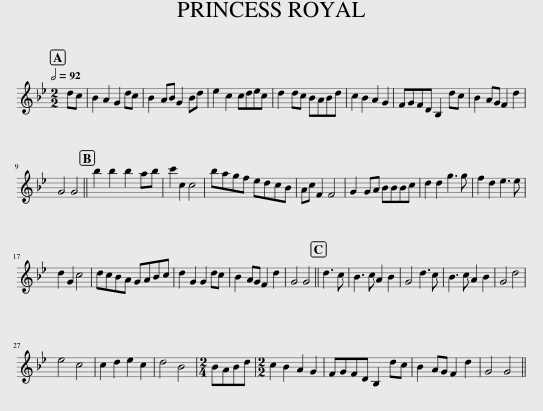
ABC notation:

X:1
L:1/8
Q:1/2=92
M:2/2
I:linebreak $
K:Gmin
V:1 treble
V:1
 dc | B2 A2 G2 dc | B2 AB G2 Bd | e2 c2 cdec | d2 dc BABd | %5
 c2 B2 A2 G2 | FGFD B,2 dc | B2 AG F2 d2 |$ G4 G4 || b2 b2 b2 ab | %10
 c'2 c2 c4 | bagf edcB | Ac F2 F4 | G2 GA BBBc | d2 d2 g3 g | %15
 f2 d2 e3 e |$ d2 G2 c4 | dcBA GABc | d2 G2 G2 dc | B2 AG F2 d2 | %20
 G4 G4 || d3 c | B3 c A2 B2 | G4 d3 c | B3 c A2 B2 | %25
 G4 d4 |$ e4 c4 | c2 d2 e2 c2 | d4 B4 |[M:2/4] BABd | %30
[M:2/2] c2 B2 A2 G2 | FGFD B,2 dc | B2 AG F2 d2 | G4 G4 || %34
